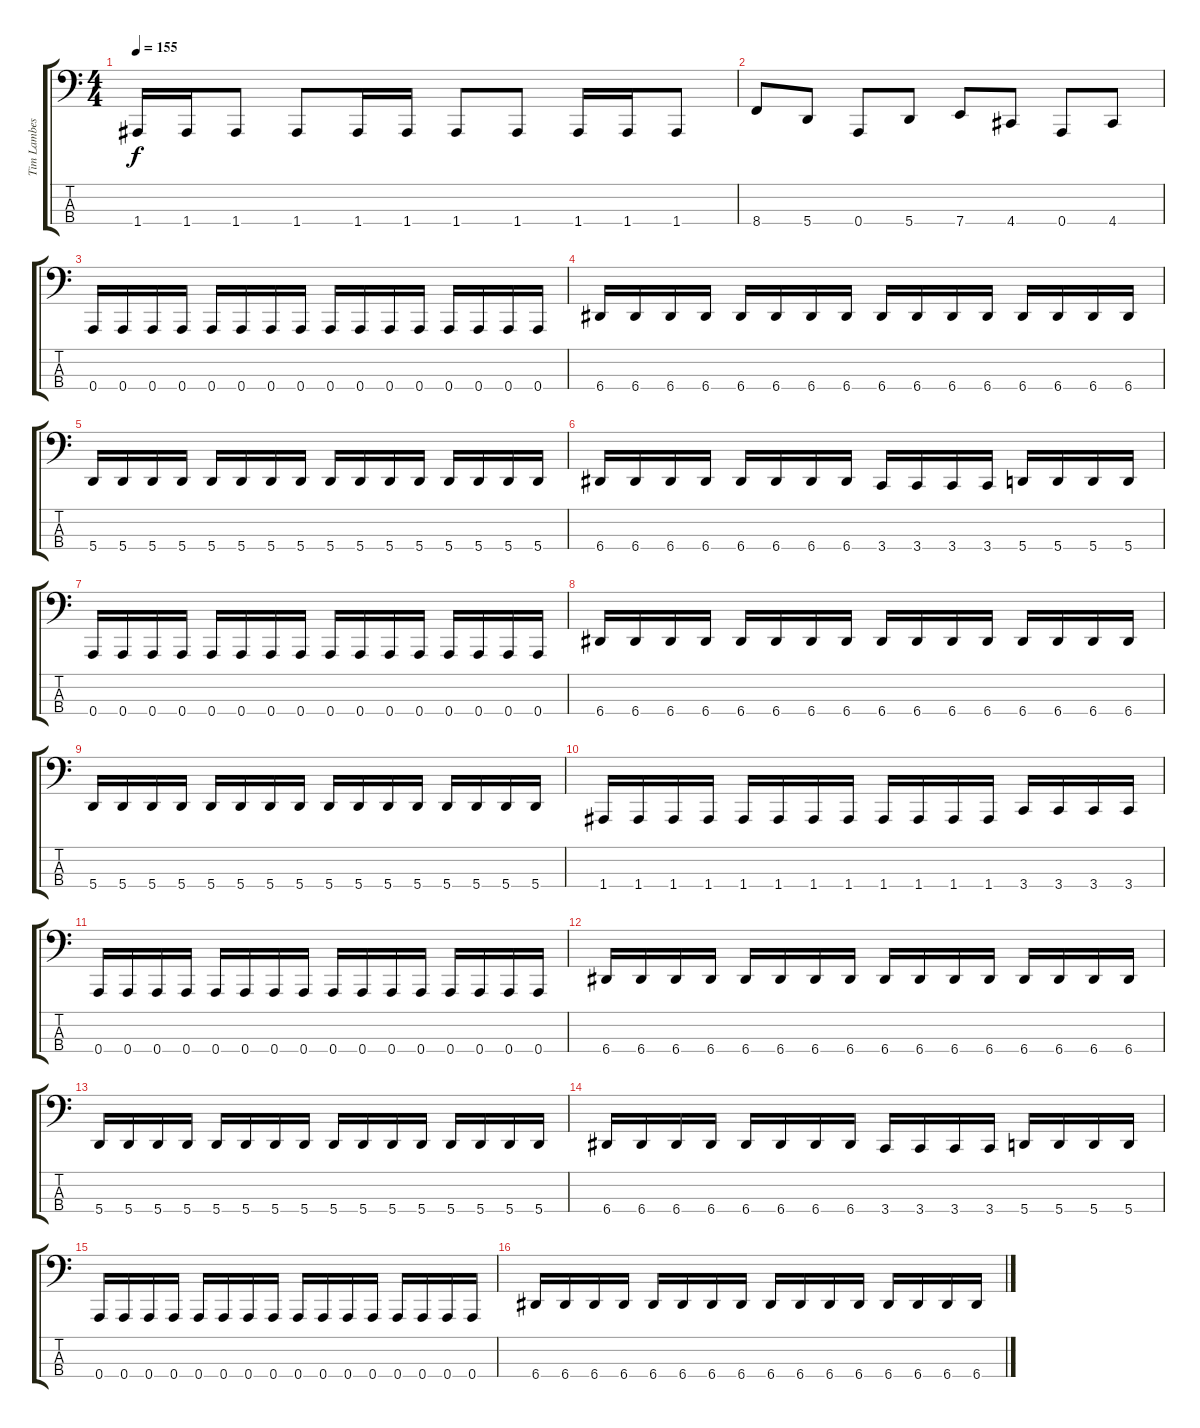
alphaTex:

\track ("Tim Lambesis" "Tim Lambes") {instrument electricbasspick}
\staff {score tabs}
\tuning (D2 A1 E1 A0) {hide}
\ts (4 4)
\tempo 155
\clef f4
\ks c
1.4.16{dy f} 1.4.16 1.4.8 1.4.8 1.4.16 1.4.16 1.4.8 1.4.8 1.4.16 1.4.16 1.4.8 |
8.4.8 5.4.8 0.4.8 5.4.8 7.4.8 4.4.8 0.4.8 4.4.8 |
0.4.16 0.4.16 0.4.16 0.4.16 0.4.16 0.4.16 0.4.16 0.4.16 0.4.16 0.4.16 0.4.16 0.4.16 0.4.16 0.4.16 0.4.16 0.4.16 |
6.4.16 6.4.16 6.4.16 6.4.16 6.4.16 6.4.16 6.4.16 6.4.16 6.4.16 6.4.16 6.4.16 6.4.16 6.4.16 6.4.16 6.4.16 6.4.16 |
5.4.16 5.4.16 5.4.16 5.4.16 5.4.16 5.4.16 5.4.16 5.4.16 5.4.16 5.4.16 5.4.16 5.4.16 5.4.16 5.4.16 5.4.16 5.4.16 |
6.4.16 6.4.16 6.4.16 6.4.16 6.4.16 6.4.16 6.4.16 6.4.16 3.4.16 3.4.16 3.4.16 3.4.16 5.4.16 5.4.16 5.4.16 5.4.16 |
0.4.16 0.4.16 0.4.16 0.4.16 0.4.16 0.4.16 0.4.16 0.4.16 0.4.16 0.4.16 0.4.16 0.4.16 0.4.16 0.4.16 0.4.16 0.4.16 |
6.4.16 6.4.16 6.4.16 6.4.16 6.4.16 6.4.16 6.4.16 6.4.16 6.4.16 6.4.16 6.4.16 6.4.16 6.4.16 6.4.16 6.4.16 6.4.16 |
5.4.16 5.4.16 5.4.16 5.4.16 5.4.16 5.4.16 5.4.16 5.4.16 5.4.16 5.4.16 5.4.16 5.4.16 5.4.16 5.4.16 5.4.16 5.4.16 |
1.4.16 1.4.16 1.4.16 1.4.16 1.4.16 1.4.16 1.4.16 1.4.16 1.4.16 1.4.16 1.4.16 1.4.16 3.4.16 3.4.16 3.4.16 3.4.16 |
0.4.16 0.4.16 0.4.16 0.4.16 0.4.16 0.4.16 0.4.16 0.4.16 0.4.16 0.4.16 0.4.16 0.4.16 0.4.16 0.4.16 0.4.16 0.4.16 |
6.4.16 6.4.16 6.4.16 6.4.16 6.4.16 6.4.16 6.4.16 6.4.16 6.4.16 6.4.16 6.4.16 6.4.16 6.4.16 6.4.16 6.4.16 6.4.16 |
5.4.16 5.4.16 5.4.16 5.4.16 5.4.16 5.4.16 5.4.16 5.4.16 5.4.16 5.4.16 5.4.16 5.4.16 5.4.16 5.4.16 5.4.16 5.4.16 |
6.4.16 6.4.16 6.4.16 6.4.16 6.4.16 6.4.16 6.4.16 6.4.16 3.4.16 3.4.16 3.4.16 3.4.16 5.4.16 5.4.16 5.4.16 5.4.16 |
0.4.16 0.4.16 0.4.16 0.4.16 0.4.16 0.4.16 0.4.16 0.4.16 0.4.16 0.4.16 0.4.16 0.4.16 0.4.16 0.4.16 0.4.16 0.4.16 |
6.4.16 6.4.16 6.4.16 6.4.16 6.4.16 6.4.16 6.4.16 6.4.16 6.4.16 6.4.16 6.4.16 6.4.16 6.4.16 6.4.16 6.4.16 6.4.16
